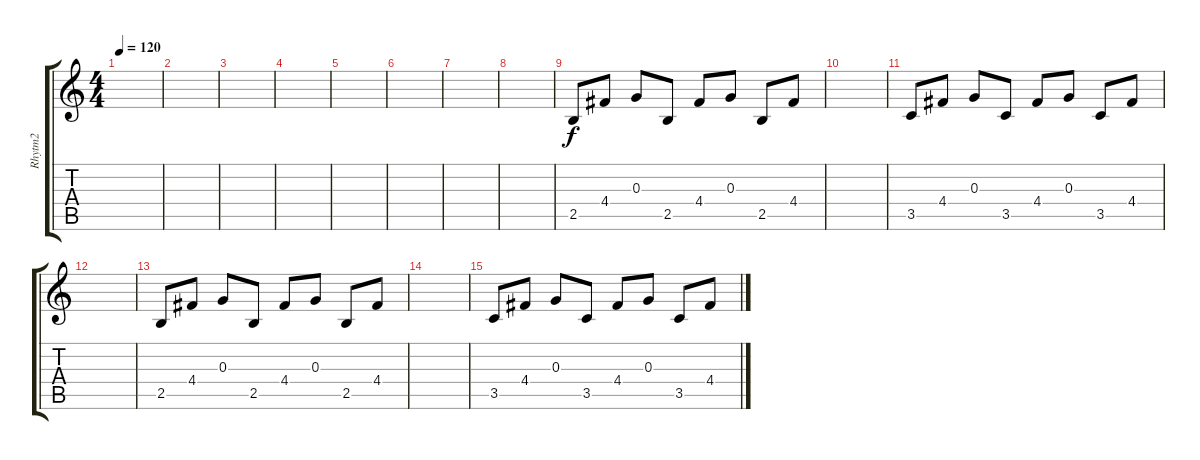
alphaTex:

\track ("Rhytm2" "Rhytm2") {instrument acousticguitarsteel}
\staff {score tabs}
\tuning (E4 B3 G3 D3 A2 E2) {hide}
\ts (4 4)
\tempo 120
\clef g2
\ks c
|
|
|
|
|
|
|
|
2.5.8 4.4.8 0.3.8 2.5.8 4.4.8 0.3.8 2.5.8 4.4.8 |
|
3.5.8 4.4.8 0.3.8 3.5.8 4.4.8 0.3.8 3.5.8 4.4.8 |
|
2.5.8 4.4.8 0.3.8 2.5.8 4.4.8 0.3.8 2.5.8 4.4.8 |
|
3.5.8 4.4.8 0.3.8 3.5.8 4.4.8 0.3.8 3.5.8 4.4.8
